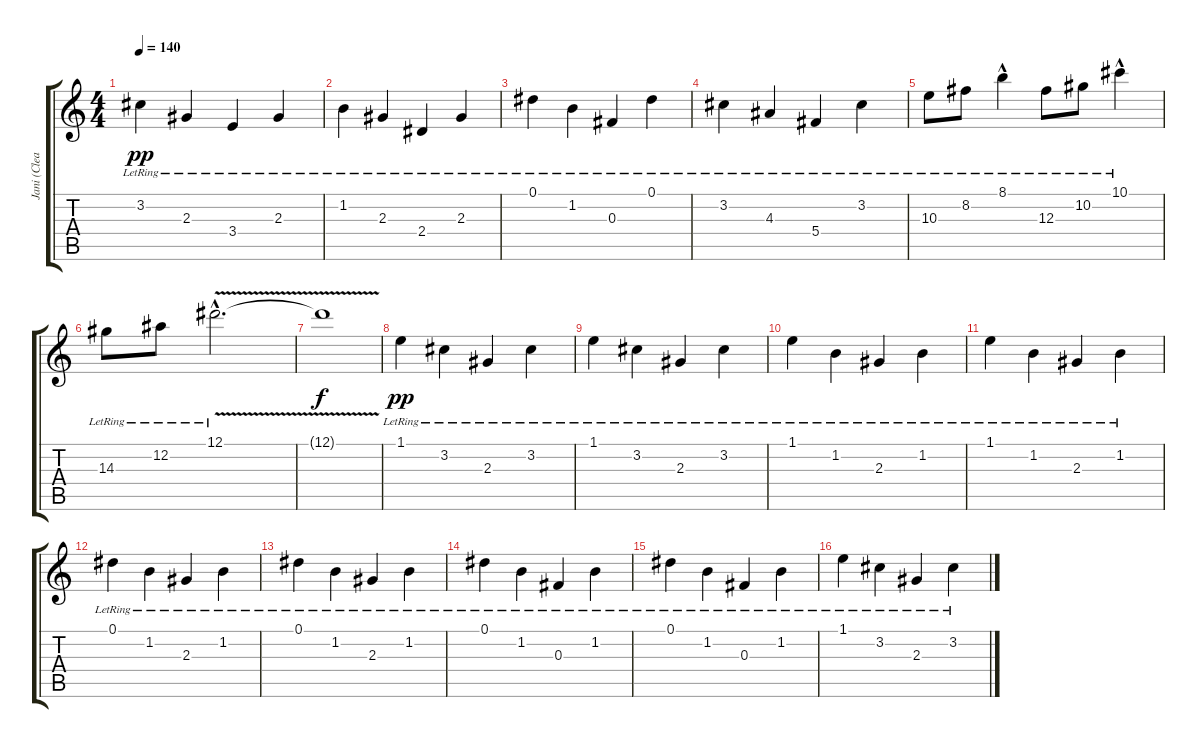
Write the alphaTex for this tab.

\track ("Jani (Clean Guitar)" "Jani (Clea") {instrument electricguitarclean}
\staff {score tabs}
\tuning (Eb4 Bb3 Gb3 Db3 Ab2 Eb2) {hide}
\ts (4 4)
\tempo 140
\clef g2
\ks c
3.2{lr}.4{dy pp} 2.3{lr}.4 3.4{lr}.4 2.3{lr}.4 |
1.2{lr}.4 2.3{lr}.4 2.4{lr}.4 2.3{lr}.4 |
0.1{lr}.4 1.2{lr}.4 0.3{lr}.4 0.1{lr}.4 |
3.2{lr}.4 4.3{lr}.4 5.4{lr}.4 3.2{lr}.4 |
10.3{lr}.8 8.2{lr}.8 8.1{hac lr}.4 12.3{lr}.8 10.2{lr}.8 10.1{hac lr}.4 |
14.3{lr}.8 12.2{lr}.8 12.1{v hac lr}.2{d} |
12.1{t}.1{dy f} |
1.1{lr}.4{dy pp instrument electricguitarclean} 3.2{lr}.4 2.3{lr}.4 3.2{lr}.4 |
1.1{lr}.4 3.2{lr}.4 2.3{lr}.4 3.2{lr}.4 |
1.1{lr}.4 1.2{lr}.4 2.3{lr}.4 1.2{lr}.4 |
1.1{lr}.4 1.2{lr}.4 2.3{lr}.4 1.2{lr}.4 |
0.1{lr}.4 1.2{lr}.4 2.3{lr}.4 1.2{lr}.4 |
0.1{lr}.4 1.2{lr}.4 2.3{lr}.4 1.2{lr}.4 |
0.1{lr}.4 1.2{lr}.4 0.3{lr}.4 1.2{lr}.4 |
0.1{lr}.4 1.2{lr}.4 0.3{lr}.4 1.2{lr}.4 |
1.1{lr}.4{instrument electricguitarclean} 3.2{lr}.4 2.3{lr}.4 3.2{lr}.4
